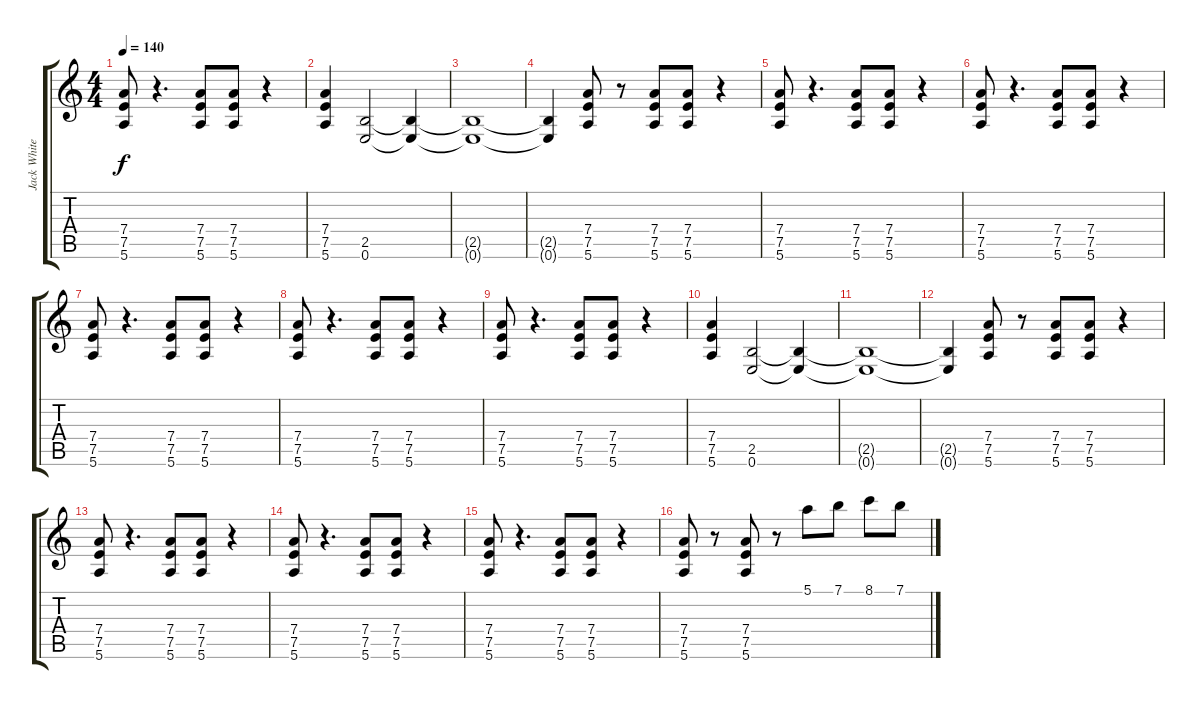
\track ("Jack White" "Jack White") {instrument distortionguitar}
\staff {score tabs}
\tuning (E4 B3 G3 D3 A2 E2) {hide}
\ts (4 4)
\tempo 140
\clef g2
\ks c
(7.4 7.5 5.6).8{dy f} r.4{d} (7.4 7.5 5.6).8 (7.4 7.5 5.6).8 r.4 |
(7.4 7.5 5.6).4 (2.5 0.6).2 (2.5{t} 0.6{t}).4 |
(2.5{t} 0.6{t}).1 |
(2.5{t} 0.6{t}).4 (7.4 7.5 5.6).8 r.8 (7.4 7.5 5.6).8 (7.4 7.5 5.6).8 r.4 |
(7.4 7.5 5.6).8 r.4{d} (7.4 7.5 5.6).8 (7.4 7.5 5.6).8 r.4 |
(7.4 7.5 5.6).8 r.4{d} (7.4 7.5 5.6).8 (7.4 7.5 5.6).8 r.4 |
(7.4 7.5 5.6).8 r.4{d} (7.4 7.5 5.6).8 (7.4 7.5 5.6).8 r.4 |
(7.4 7.5 5.6).8 r.4{d} (7.4 7.5 5.6).8 (7.4 7.5 5.6).8 r.4 |
(7.4 7.5 5.6).8 r.4{d} (7.4 7.5 5.6).8 (7.4 7.5 5.6).8 r.4 |
(7.4 7.5 5.6).4 (2.5 0.6).2 (2.5{t} 0.6{t}).4 |
(2.5{t} 0.6{t}).1 |
(2.5{t} 0.6{t}).4 (7.4 7.5 5.6).8 r.8 (7.4 7.5 5.6).8 (7.4 7.5 5.6).8 r.4 |
(7.4 7.5 5.6).8 r.4{d} (7.4 7.5 5.6).8 (7.4 7.5 5.6).8 r.4 |
(7.4 7.5 5.6).8 r.4{d} (7.4 7.5 5.6).8 (7.4 7.5 5.6).8 r.4 |
(7.4 7.5 5.6).8 r.4{d} (7.4 7.5 5.6).8 (7.4 7.5 5.6).8 r.4 |
(7.4 7.5 5.6).8 r.8 (7.4 7.5 5.6).8 r.8 5.1.8 7.1.8 8.1.8 7.1.8
